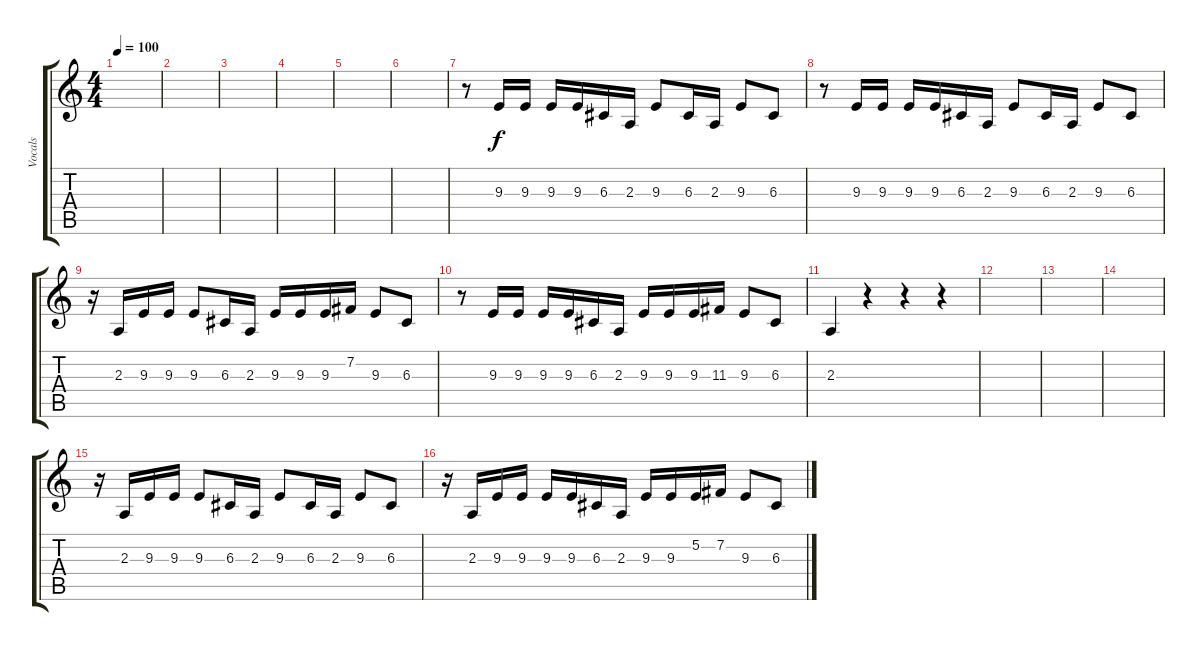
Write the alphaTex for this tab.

\track ("Vocals" "Vocals") {instrument tenorsax}
\staff {score tabs}
\tuning (E4 B3 G3 D3 A2 E2) {hide}
\ts (4 4)
\tempo 100
\clef g2
\ks c
|
|
|
|
|
|
r.8 9.3.16 9.3.16 9.3.16 9.3.16 6.3.16 2.3.16 9.3.8 6.3.16 2.3.16 9.3.8 6.3.8 |
r.8 9.3.16 9.3.16 9.3.16 9.3.16 6.3.16 2.3.16 9.3.8 6.3.16 2.3.16 9.3.8 6.3.8 |
r.16 2.3.16 9.3.16 9.3.16 9.3.8 6.3.16 2.3.16 9.3.16 9.3.16 9.3.16 7.2.16 9.3.8 6.3.8 |
r.8 9.3.16 9.3.16 9.3.16 9.3.16 6.3.16 2.3.16 9.3.16 9.3.16 9.3.16 11.3.16 9.3.8 6.3.8 |
2.3.4 r.4 r.4 r.4 |
|
|
|
r.16 2.3.16 9.3.16 9.3.16 9.3.8 6.3.16 2.3.16 9.3.8 6.3.16 2.3.16 9.3.8 6.3.8 |
r.16 2.3.16 9.3.16 9.3.16 9.3.16 9.3.16 6.3.16 2.3.16 9.3.16 9.3.16 5.2.16 7.2.16 9.3.8 6.3.8
